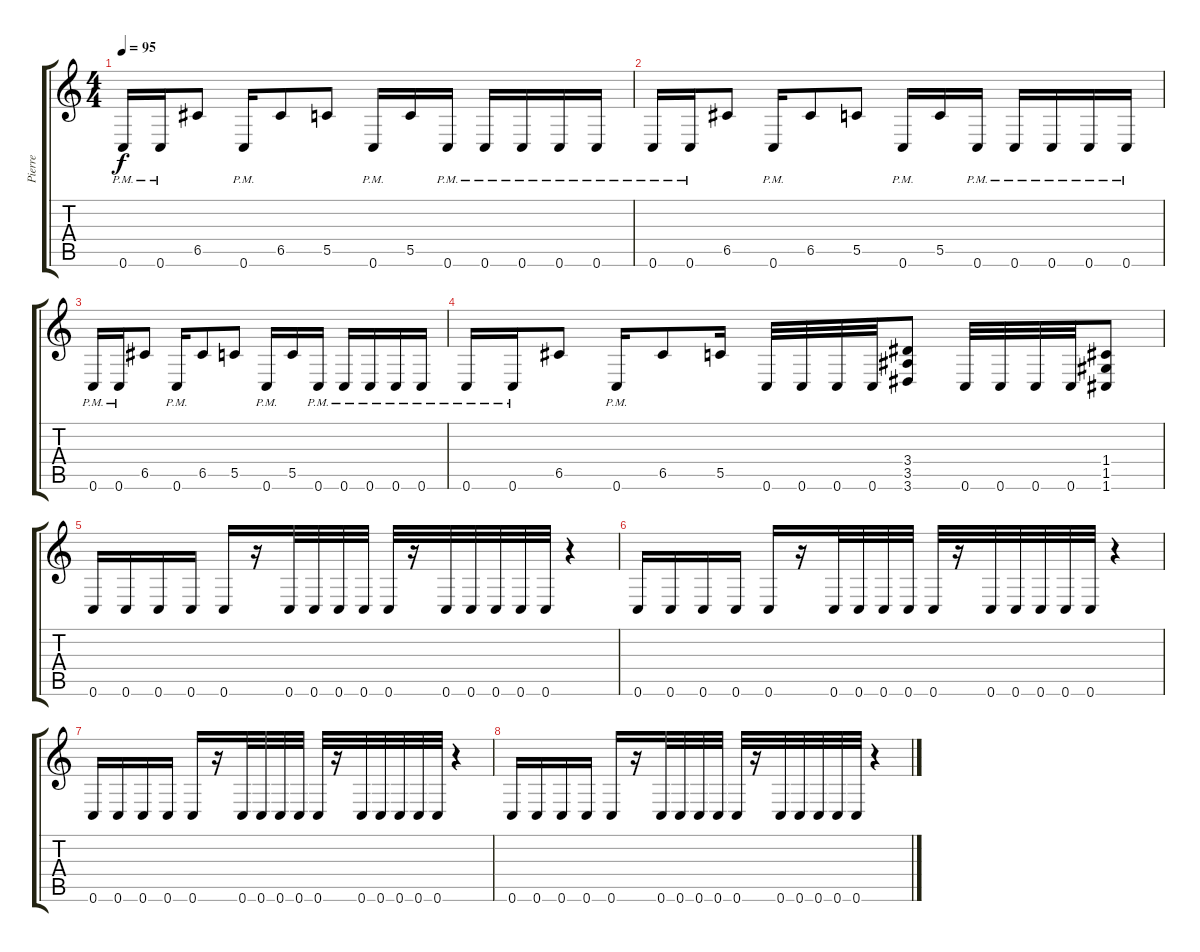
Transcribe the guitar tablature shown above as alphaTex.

\track ("Pierre" "Pierre") {instrument distortionguitar}
\staff {score tabs}
\tuning (D4 A3 F3 C3 G2 C2) {hide}
\ts (4 4)
\tempo 95
\clef g2
\ks c
0.6{pm}.16{dy f} 0.6{pm}.16 6.5.8 0.6{pm}.16 6.5.8 5.5.8 0.6{pm}.16 5.5.16 0.6{pm}.16 0.6{pm}.16 0.6{pm}.16 0.6{pm}.16 0.6{pm}.16 |
0.6{pm}.16 0.6{pm}.16 6.5.8 0.6{pm}.16 6.5.8 5.5.8 0.6{pm}.16 5.5.16 0.6{pm}.16 0.6{pm}.16 0.6{pm}.16 0.6{pm}.16 0.6{pm}.16 |
0.6{pm}.16 0.6{pm}.16 6.5.8 0.6{pm}.16 6.5.8 5.5.8 0.6{pm}.16 5.5.16 0.6{pm}.16 0.6{pm}.16 0.6{pm}.16 0.6{pm}.16 0.6{pm}.16 |
0.6{pm}.16 0.6{pm}.16 6.5.8 0.6{pm}.16 6.5.8 5.5.16 0.6.32 0.6.32 0.6.32 0.6.32 (3.4 3.5 3.6).8 0.6.32 0.6.32 0.6.32 0.6.32 (1.4 1.5 1.6).8 |
0.6.16 0.6.16 0.6.16 0.6.16 0.6.16 r.16 0.6.32 0.6.32 0.6.32 0.6.32 0.6.32 r.16 0.6.32 0.6.32 0.6.32 0.6.32 0.6.32 r.4 |
0.6.16 0.6.16 0.6.16 0.6.16 0.6.16 r.16 0.6.32 0.6.32 0.6.32 0.6.32 0.6.32 r.16 0.6.32 0.6.32 0.6.32 0.6.32 0.6.32 r.4 |
0.6.16 0.6.16 0.6.16 0.6.16 0.6.16 r.16 0.6.32 0.6.32 0.6.32 0.6.32 0.6.32 r.16 0.6.32 0.6.32 0.6.32 0.6.32 0.6.32 r.4 |
0.6.16 0.6.16 0.6.16 0.6.16 0.6.16 r.16 0.6.32 0.6.32 0.6.32 0.6.32 0.6.32 r.16 0.6.32 0.6.32 0.6.32 0.6.32 0.6.32 r.4
